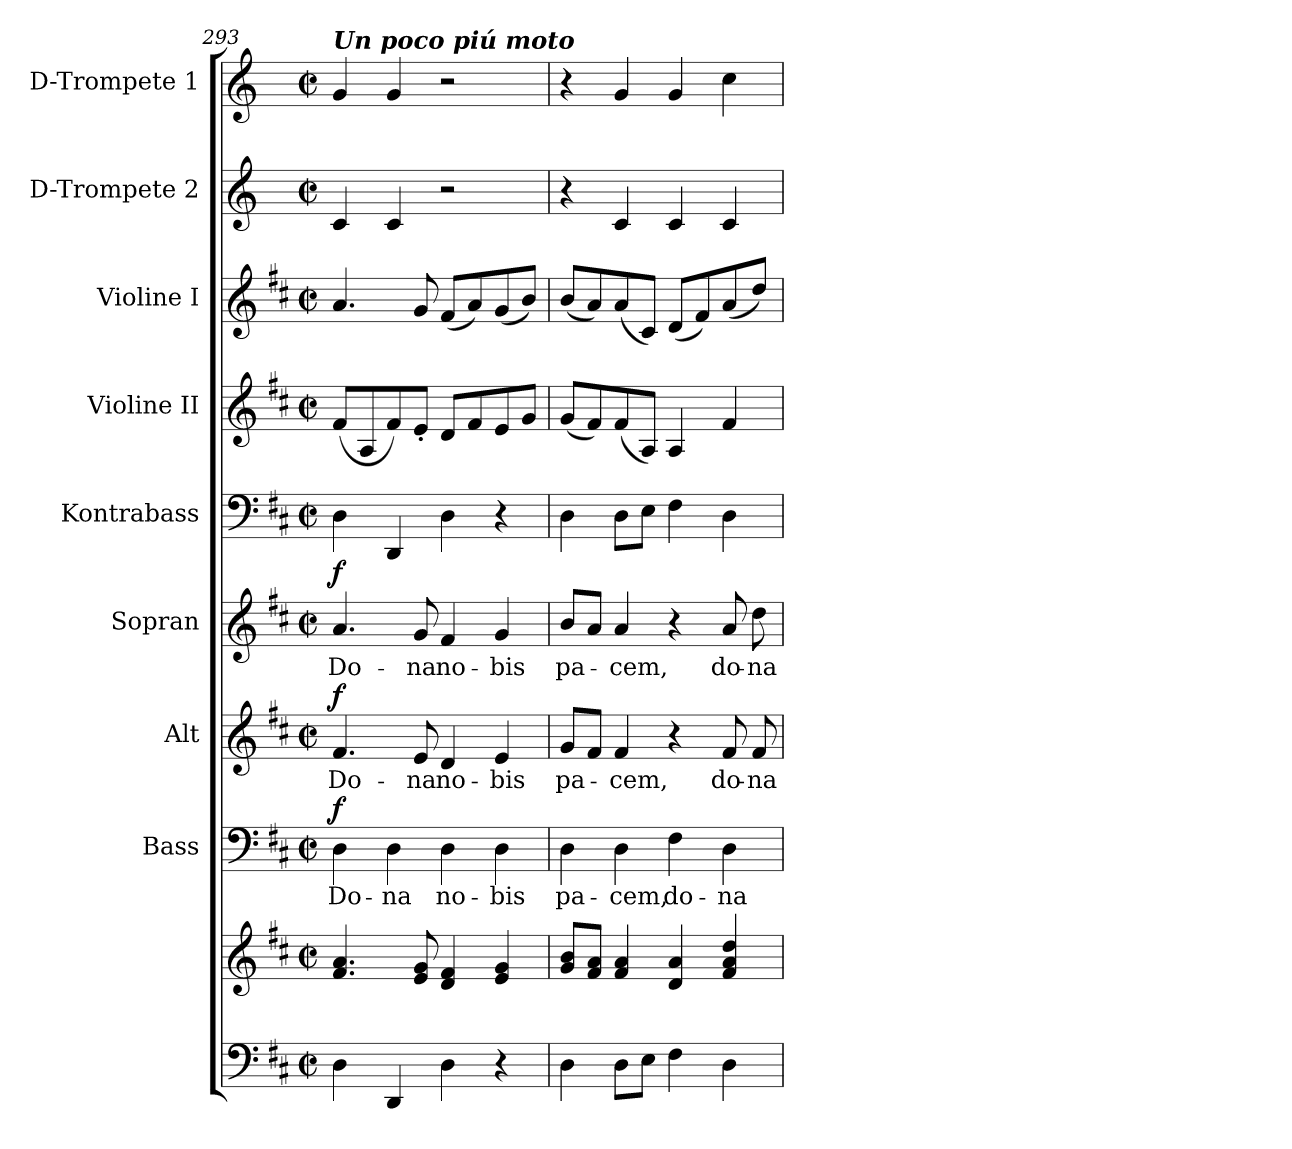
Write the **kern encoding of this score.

**kern	**kern	**kern	**text	**dynam	**kern	**text	**dynam	**kern	**text	**dynam	**kern	**kern	**kern	**kern	**kern
*part9	*part9	*part8	*part8	*part8	*part7	*part7	*part7	*part6	*part6	*part6	*part5	*part4	*part3	*part2	*part1
*staff10	*staff9	*staff8	*staff8	*staff8	*staff7	*staff7	*staff7	*staff6	*staff6	*staff6	*staff5	*staff4	*staff3	*staff2	*staff1
*	*	*I"Bass	*	*	*I"Alt	*	*	*I"Sopran	*	*	*I"Kontrabass	*I"Violine II	*I"Violine I	*I"D-Trompete 2	*I"D-Trompete 1
*	*	*I'B.	*	*	*I'A.	*	*	*I'S.	*	*	*I'Kb.	*I'Vl. II	*I'Vl. I	*I'D Trp. 2	*I'D Trp. 1
*clefF4	*clefG2	*clefF4	*	*	*clefG2	*	*	*clefG2	*	*	*clefF4	*clefG2	*clefG2	*clefG2	*clefG2
*	*	*	*	*	*	*	*	*	*	*	*ITrd7c12	*	*	*ITrd-1c-2	*ITrd-1c-2
*k[f#c#]	*k[f#c#]	*k[f#c#]	*	*	*k[f#c#]	*	*	*k[f#c#]	*	*	*k[f#c#]	*k[f#c#]	*k[f#c#]	*k[f#c#]	*k[f#c#]
*D:	*D:	*D:	*	*	*D:	*	*	*D:	*	*	*D:	*D:	*D:	*D:	*D:
*M2/2	*M2/2	*M2/2	*	*	*M2/2	*	*	*M2/2	*	*	*M2/2	*M2/2	*M2/2	*M2/2	*M2/2
*met(c|)	*met(c|)	*met(c|)	*	*	*met(c|)	*	*	*met(c|)	*	*	*met(c|)	*met(c|)	*met(c|)	*met(c|)	*met(c|)
=293	=293	=293	=293	=293	=293	=293	=293	=293	=293	=293	=293	=293	=293	=293	=293
!	!	!	!	!	!	!	!	!	!	!	!	!	!	!	!LO:TX:a:Bi:t=Un poco piú moto
!	!	!	!LO:LY:b	!LO:DY:a	!	!LO:LY:b	!LO:DY:a	!	!LO:LY:b	!LO:DY:a	!	!	!	!	!
4D\	4.f#/ 4.a/	4D\	Do-	f	4.f#/	Do-	f	4.a/	Do-	f	4DD\	(<8f#/L	4.a/	4d/	4a/
.	.	.	.	.	.	.	.	.	.	.	.	8A/	.	.	.
!	!	!	!LO:LY:b	!	!	!	!	!	!	!	!	!	!	!	!
4DD/	.	4D\	-na	.	.	.	.	.	.	.	4DDD/	8f#/)	.	4d/	4a/
!	!	!	!	!	!	!LO:LY:b	!	!	!LO:LY:b	!	!	!	!	!	!
.	8e/ 8g/	.	.	.	8e/	-na	.	8g/	-na	.	.	8e'</J	8g/	.	.
!	!	!	!LO:LY:b	!	!	!LO:LY:b	!	!	!LO:LY:b	!	!	!	!	!	!
4D\	4d/ 4f#/	4D\	no-	.	4d/	no-	.	4f#/	no-	.	4DD\	8d/L	(<8f#/L	2r	2r
.	.	.	.	.	.	.	.	.	.	.	.	8f#/	8a/)	.	.
!	!	!	!LO:LY:b	!	!	!LO:LY:b	!	!	!LO:LY:b	!	!	!	!	!	!
4r	4e/ 4g/	4D\	-bis	.	4e/	-bis	.	4g/	-bis	.	4r	8e/	(<8g/	.	.
.	.	.	.	.	.	.	.	.	.	.	.	8g/J	8b/J)	.	.
=294	=294	=294	=294	=294	=294	=294	=294	=294	=294	=294	=294	=294	=294	=294	=294
!	!	!	!LO:LY:b	!	!	!LO:LY:b	!	!	!LO:LY:b	!	!	!	!	!	!
4D\	8g/ 8b/L	4D\	pa-	.	8g/L	pa-	.	8b/L	pa-	.	4DD\	(<8g/L	(<8b/L	4r	4r
.	8f#/ 8a/J	.	.	.	8f#/J	.	.	8a/J	.	.	.	8f#/)	8a/)	.	.
!	!	!	!LO:LY:b	!	!	!LO:LY:b	!	!	!LO:LY:b	!	!	!	!	!	!
8D\L	4f#/ 4a/	4D\	-cem,	.	4f#/	-cem,	.	4a/	-cem,	.	8DD\L	(<8f#/	(<8a/	4d/	4a/
8E\J	.	.	.	.	.	.	.	.	.	.	8EE\J	8A/J)	8c#/J)	.	.
!	!	!	!LO:LY:b	!	!	!	!	!	!	!	!	!	!	!	!
4F#\	4d/ 4a/	4F#\	do-	.	4r	.	.	4r	.	.	4FF#\	4A/	(<8d/L	4d/	4a/
.	.	.	.	.	.	.	.	.	.	.	.	.	8f#/)	.	.
!	!	!	!LO:LY:b	!	!	!LO:LY:b	!	!	!LO:LY:b	!	!	!	!	!	!
4D\	4f#/ 4a/ 4dd/	4D\	-na	.	8f#/	do-	.	8a/	do-	.	4DD\	4f#/	(<8a/	4d/	4dd\
!	!	!	!	!	!	!LO:LY:b	!	!	!LO:LY:b	!	!	!	!	!	!
.	.	.	.	.	8f#/	-na	.	8dd\	-na	.	.	.	8dd/J)	.	.
=	=	=	=	=	=	=	=	=	=	=	=	=	=	=	=
*-	*-	*-	*-	*-	*-	*-	*-	*-	*-	*-	*-	*-	*-	*-	*-
